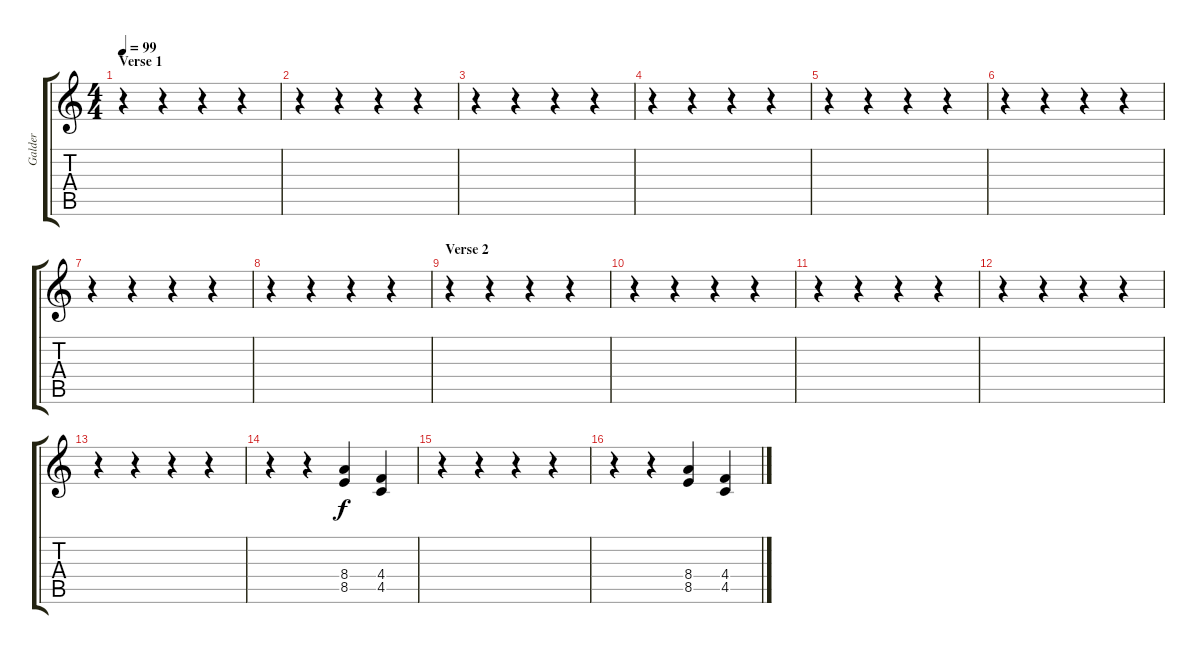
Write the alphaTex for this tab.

\track ("Galder" "Galder") {instrument synthstrings1}
\staff {score tabs}
\tuning (Eb5 Bb4 Gb4 Db4 Ab3 Eb3) {hide}
\ts (4 4)
\section ("" "Verse 1")
\tempo 99
\clef g2
\ks c
r.4{dy f} r.4 r.4 r.4 |
r.4 r.4 r.4 r.4 |
r.4 r.4 r.4 r.4 |
r.4 r.4 r.4 r.4 |
r.4 r.4 r.4 r.4 |
r.4 r.4 r.4 r.4 |
r.4 r.4 r.4 r.4 |
r.4 r.4 r.4 r.4 |
\section ("" "Verse 2")
r.4 r.4 r.4 r.4 |
r.4 r.4 r.4 r.4 |
r.4 r.4 r.4 r.4 |
r.4 r.4 r.4 r.4 |
r.4 r.4 r.4 r.4 |
r.4 r.4 (8.4 8.5).4 (4.4 4.5).4 |
r.4 r.4 r.4 r.4 |
r.4 r.4 (8.4 8.5).4 (4.4 4.5).4
